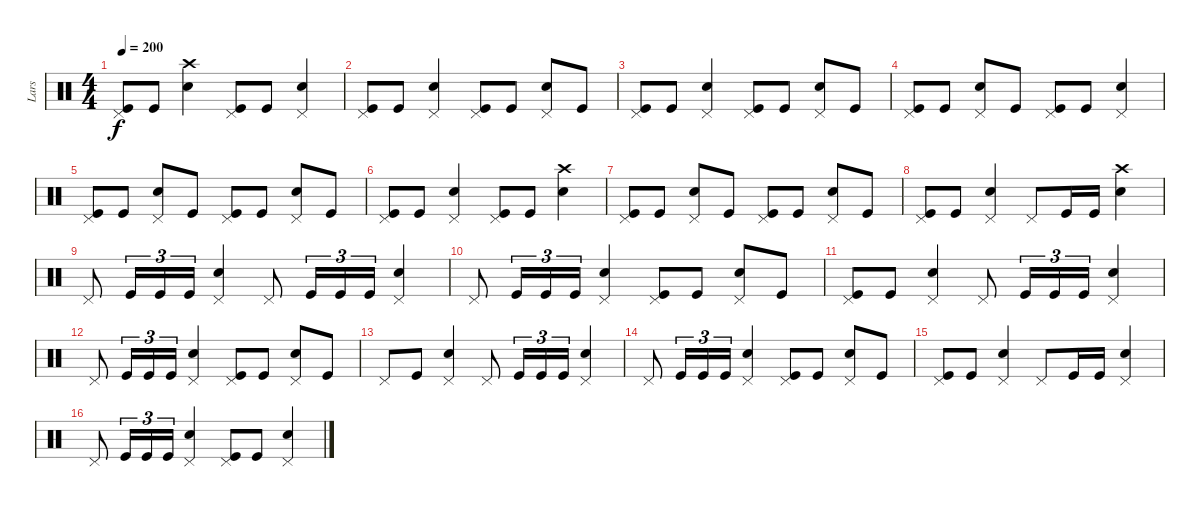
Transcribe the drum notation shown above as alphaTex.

\track ("Lars" "Lars") {instrument percussion}
\staff {score}
\articulation defaults
\ts (4 4)
\tempo 200
\clef neutral
\ks c
("Pedal Hi-Hat (hit)" "Kick (hit)").8{dy f} "Kick (hit)".8 ("Crash high (hit)" "Snare (hit) 2").4 ("Pedal Hi-Hat (hit)" "Kick (hit)").8 "Kick (hit)".8 ("Pedal Hi-Hat (hit)" "Snare (hit) 2").4 |
("Pedal Hi-Hat (hit)" "Kick (hit)").8 "Kick (hit)".8 ("Pedal Hi-Hat (hit)" "Snare (hit) 2").4 ("Pedal Hi-Hat (hit)" "Kick (hit)").8 "Kick (hit)".8 ("Pedal Hi-Hat (hit)" "Snare (hit) 2").8 "Kick (hit)".8 |
("Pedal Hi-Hat (hit)" "Kick (hit)").8 "Kick (hit)".8 ("Pedal Hi-Hat (hit)" "Snare (hit) 2").4 ("Pedal Hi-Hat (hit)" "Kick (hit)").8 "Kick (hit)".8 ("Pedal Hi-Hat (hit)" "Snare (hit) 2").8 "Kick (hit)".8 |
("Pedal Hi-Hat (hit)" "Kick (hit)").8 "Kick (hit)".8 ("Pedal Hi-Hat (hit)" "Snare (hit) 2").8 "Kick (hit)".8 ("Pedal Hi-Hat (hit)" "Kick (hit)").8 "Kick (hit)".8 ("Pedal Hi-Hat (hit)" "Snare (hit) 2").4 |
("Pedal Hi-Hat (hit)" "Kick (hit)").8 "Kick (hit)".8 ("Pedal Hi-Hat (hit)" "Snare (hit) 2").8 "Kick (hit)".8 ("Pedal Hi-Hat (hit)" "Kick (hit)").8 "Kick (hit)".8 ("Pedal Hi-Hat (hit)" "Snare (hit) 2").8 "Kick (hit)".8 |
("Pedal Hi-Hat (hit)" "Kick (hit)").8 "Kick (hit)".8 ("Pedal Hi-Hat (hit)" "Snare (hit) 2").4 ("Pedal Hi-Hat (hit)" "Kick (hit)").8 "Kick (hit)".8 ("Crash high (hit)" "Snare (hit) 2").4 |
("Pedal Hi-Hat (hit)" "Kick (hit)").8 "Kick (hit)".8 ("Pedal Hi-Hat (hit)" "Snare (hit) 2").8 "Kick (hit)".8 ("Pedal Hi-Hat (hit)" "Kick (hit)").8 "Kick (hit)".8 ("Pedal Hi-Hat (hit)" "Snare (hit) 2").8 "Kick (hit)".8 |
("Pedal Hi-Hat (hit)" "Kick (hit)").8 "Kick (hit)".8 ("Pedal Hi-Hat (hit)" "Snare (hit) 2").4 "Pedal Hi-Hat (hit)".8 "Kick (hit)".16 "Kick (hit)".16 ("Crash high (hit)" "Snare (hit) 2").4 |
"Pedal Hi-Hat (hit)".8 "Kick (hit)".16{tu (3 2)} "Kick (hit)".16{tu (3 2)} "Kick (hit)".16{tu (3 2)} ("Pedal Hi-Hat (hit)" "Snare (hit) 2").4 "Pedal Hi-Hat (hit)".8 "Kick (hit)".16{tu (3 2)} "Kick (hit)".16{tu (3 2)} "Kick (hit)".16{tu (3 2)} ("Pedal Hi-Hat (hit)" "Snare (hit) 2").4 |
"Pedal Hi-Hat (hit)".8 "Kick (hit)".16{tu (3 2)} "Kick (hit)".16{tu (3 2)} "Kick (hit)".16{tu (3 2)} ("Pedal Hi-Hat (hit)" "Snare (hit) 2").4 ("Pedal Hi-Hat (hit)" "Kick (hit)").8 "Kick (hit)".8 ("Pedal Hi-Hat (hit)" "Snare (hit) 2").8 "Kick (hit)".8 |
("Pedal Hi-Hat (hit)" "Kick (hit)").8 "Kick (hit)".8 ("Pedal Hi-Hat (hit)" "Snare (hit) 2").4 "Pedal Hi-Hat (hit)".8 "Kick (hit)".16{tu (3 2)} "Kick (hit)".16{tu (3 2)} "Kick (hit)".16{tu (3 2)} ("Pedal Hi-Hat (hit)" "Snare (hit) 2").4 |
"Pedal Hi-Hat (hit)".8 "Kick (hit)".16{tu (3 2)} "Kick (hit)".16{tu (3 2)} "Kick (hit)".16{tu (3 2)} ("Pedal Hi-Hat (hit)" "Snare (hit) 2").4 ("Pedal Hi-Hat (hit)" "Kick (hit)").8 "Kick (hit)".8 ("Pedal Hi-Hat (hit)" "Snare (hit) 2").8 "Kick (hit)".8 |
"Pedal Hi-Hat (hit)".8 "Kick (hit)".8 ("Pedal Hi-Hat (hit)" "Snare (hit) 2").4 "Pedal Hi-Hat (hit)".8 "Kick (hit)".16{tu (3 2)} "Kick (hit)".16{tu (3 2)} "Kick (hit)".16{tu (3 2)} ("Pedal Hi-Hat (hit)" "Snare (hit) 2").4 |
"Pedal Hi-Hat (hit)".8 "Kick (hit)".16{tu (3 2)} "Kick (hit)".16{tu (3 2)} "Kick (hit)".16{tu (3 2)} ("Pedal Hi-Hat (hit)" "Snare (hit) 2").4 ("Pedal Hi-Hat (hit)" "Kick (hit)").8 "Kick (hit)".8 ("Pedal Hi-Hat (hit)" "Snare (hit) 2").8 "Kick (hit)".8 |
("Pedal Hi-Hat (hit)" "Kick (hit)").8 "Kick (hit)".8 ("Pedal Hi-Hat (hit)" "Snare (hit) 2").4 "Pedal Hi-Hat (hit)".8 "Kick (hit)".16 "Kick (hit)".16 ("Pedal Hi-Hat (hit)" "Snare (hit) 2").4 |
"Pedal Hi-Hat (hit)".8 "Kick (hit)".16{tu (3 2)} "Kick (hit)".16{tu (3 2)} "Kick (hit)".16{tu (3 2)} ("Pedal Hi-Hat (hit)" "Snare (hit) 2").4 ("Pedal Hi-Hat (hit)" "Kick (hit)").8 "Kick (hit)".8 ("Pedal Hi-Hat (hit)" "Snare (hit) 2").4
